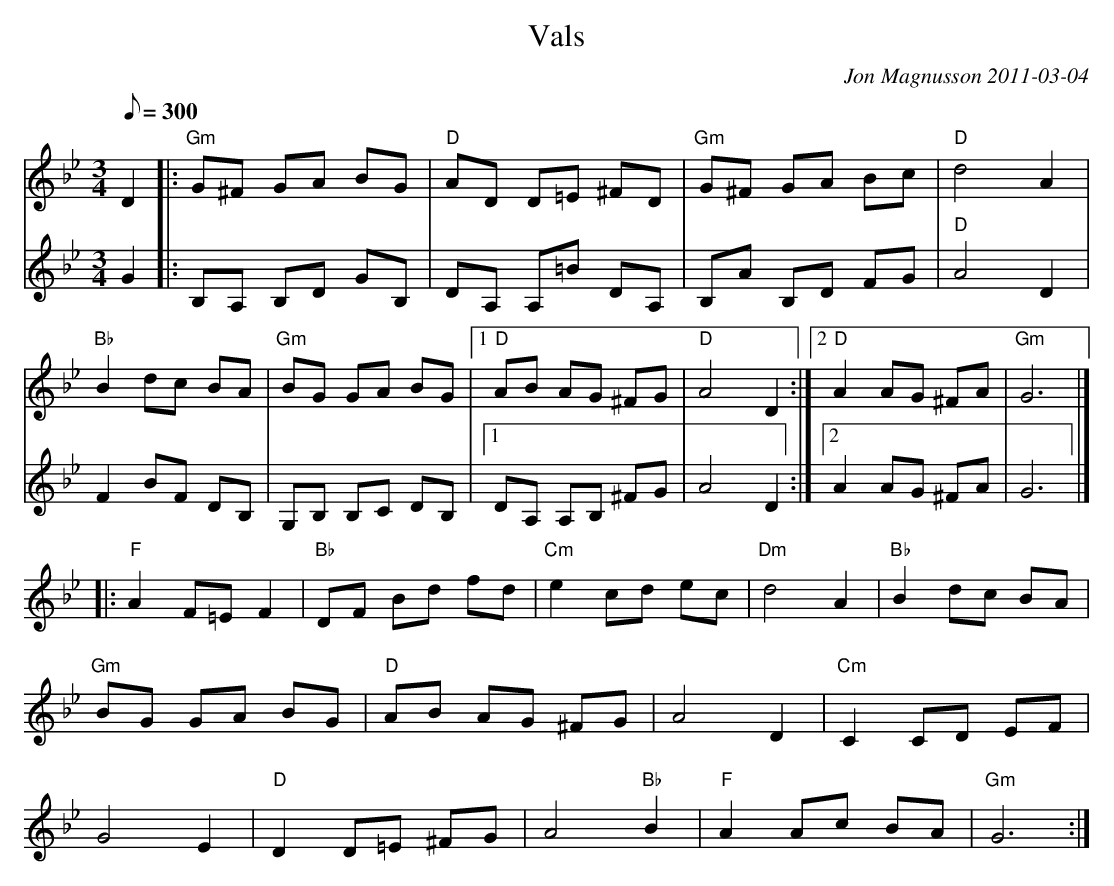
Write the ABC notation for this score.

X:1
T: Vals
C: Jon Magnusson 2011-03-04
M: 3/4
L: 1/8
K: Gm
Q:300
[V:1] D2|:"Gm" G^F GA BG|"D" AD D=E ^FD|"Gm" G^F GA Bc|"D" d4 A2|
[V:2] G2|:B,A, B,D GB,|DA, A,=B DA,|B,A B,D FG|"D" A4 D2|
[V:1] "Bb" B2dc BA|"Gm" BG GA BG|[1 "D"AB AG ^FG|"D" A4 D2:|[2 "D" A2 AG ^FA|"Gm" G6|]
[V:2] F2BF DB,|G,B, B,C DB,|[1 DA, A,B, ^FG|A4 D2:|[2 A2 AG ^FA| G6|]
|:"F" A2 F=E F2|"Bb" DF Bd fd|"Cm" e2 cd ec|"Dm" d4 A2|"Bb" B2 dc BA|"Gm" BG GA BG|"D" AB AG ^FG|A4 D2|
"Cm" C2 CD EF|G4 E2|"D" D2 D=E ^FG|A4 "Bb" B2|"F" A2 Ac BA|"Gm" G6:|
